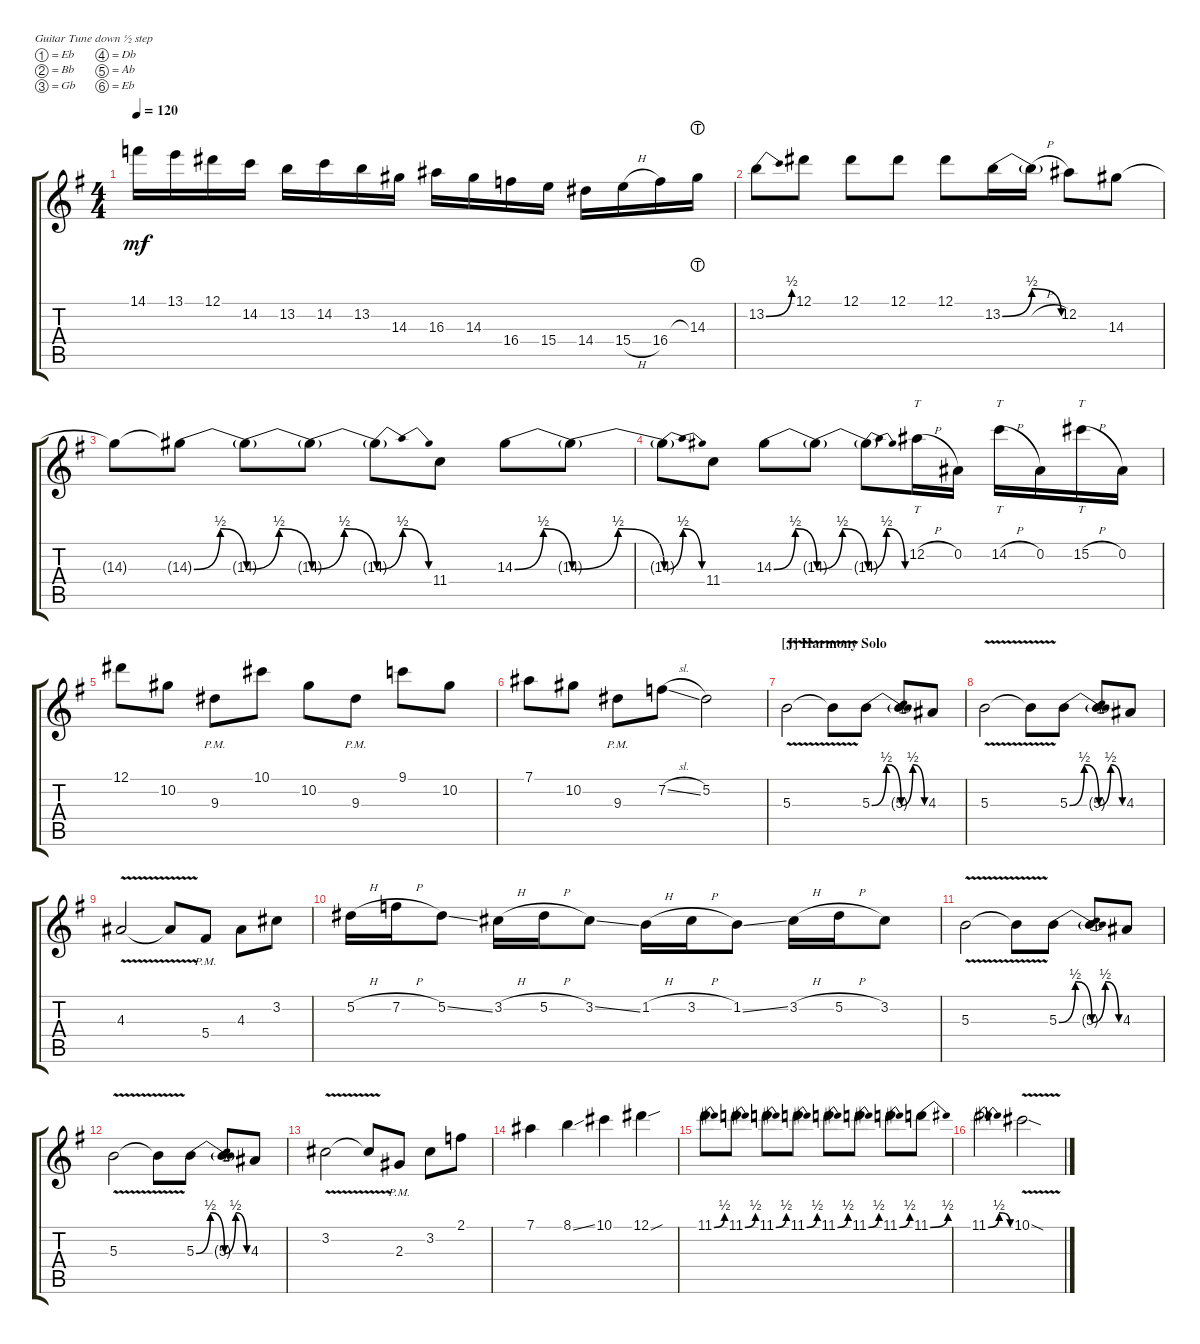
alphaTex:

\defaultSystemsLayout 4
\bracketExtendMode groupsimilarinstruments
\singleTrackTrackNamePolicy hidden
\multiTrackTrackNamePolicy hidden
\firstSystemTrackNameOrientation horizontal
\otherSystemsTrackNameOrientation horizontal
\track ("Vladimir Kholstinin" "E-Gt") {instrument distortionguitar}
\staff {score tabs}
\tuning (Eb4 Bb3 Gb3 Db3 Ab2 Eb2)
\ts (4 4)
\tempo 120
\clef g2
\scale
1.03909
\ks g
14.1.16{dy mf} 13.1.16 12.1.16 14.2.16 13.2.16 14.2.16 13.2.16 14.3.16 16.3.16 14.3.16 16.4.16 15.4.16 14.4.16 15.4{h}.16 16.4.16 14.3{lht}.16 |
\scale
0.960908 13.2{be (bend 0 0 12.6 2)}.8 12.1.8 12.1.8 12.1.8 12.1.8 13.2{be (bendrelease 0 0 10.2 2 20.4 2 30 0)}.16 13.2{h t}.16 12.2.8 14.3.8 |
\scale
1.03909 14.3{t}.8 14.3{be (bendrelease 0 0 11.4 2 20.4 2 30 0) t}.8 14.3{be (bendrelease 0 0 9 2 20.4 2 30 0) t}.8 14.3{be (bendrelease 0 0 12 2 20.4 2 30 0) t}.8 14.3{be (bendrelease 0 0 10.2 2 10.799999999999999 2 18.599999999999998 0) t}.8 11.4.8 14.3{be (bendrelease 0 0 10.799999999999999 2 20.4 2 30 0)}.8 14.3{be (bendrelease 0 0 11.4 2 20.4 2 30 0) t}.8 |
\scale
0.960908 14.3{be (bendrelease 0 0 9.6 2 10.799999999999999 2 19.2 0) t}.8 11.4.8 14.3{be (bendrelease 0 0 10.799999999999999 2 20.4 2 30 0)}.8 14.3{be (bendrelease 0 0 11.4 2 20.4 2 30 0) t}.8 14.3{be (bendrelease 0 0 11.4 2 20.4 2 30 0) t}.8 12.2{h}.16{tt} 0.2.16 14.2{h}.16{tt} 0.2.16 15.2{h}.16{tt} 0.2.16 |
\scale
1.03909 12.1.8 10.2.8 9.3{pm}.8 10.1.8 10.2.8 9.3{pm}.8 9.1.8 10.2.8 |
\scale
0.960908 7.1.8 10.2.8 9.3{pm}.8 7.2{sl}.8 5.2.2 |
\section ("J" "Harmony Solo")
\scale
1.03909 5.3{v}.2 5.3{v t}.8 5.3{be (bendrelease 0 0 10.799999999999999 2 20.4 2 30 0)}.8 5.3{be (bendrelease 0 0 11.4 2 20.4 2 30 0) t}.8 4.3.8 |
\scale
0.960908 5.3{v}.2 5.3{v t}.8 5.3{be (bendrelease 0 0 10.799999999999999 2 20.4 2 30 0)}.8 5.3{be (bendrelease 0 0 11.4 2 20.4 2 30 0) t}.8 4.3.8 |
\scale
1.03909 4.3{v}.2 4.3{v t}.8 5.4{pm}.8 4.3.8 3.2.8 |
\scale
0.960908 5.2{h}.16 7.2{h}.16 5.2{ss}.8 3.2{h}.16 5.2{h}.16 3.2{ss}.8 1.2{h}.16 3.2{h}.16 1.2{ss}.8 3.2{h}.16 5.2{h}.16 3.2.8 |
\scale
1.03909 5.3{v}.2 5.3{v t}.8 5.3{be (bendrelease 0 0 10.799999999999999 2 20.4 2 30 0)}.8 5.3{be (bendrelease 0 0 11.4 2 20.4 2 30 0) t}.8 4.3.8 |
\scale
0.960908 5.3{v}.2 5.3{v t}.8 5.3{be (bendrelease 0 0 10.799999999999999 2 20.4 2 30 0)}.8 5.3{be (bendrelease 0 0 11.4 2 20.4 2 30 0) t}.8 4.3.8 |
\scale
1.03909 3.2{v}.2 3.2{v t}.8 2.3{pm}.8 3.2.8 2.1.8 |
\scale
0.960908 7.1.4 8.1{ss}.4 10.1.4 12.1{sou}.4 |
\scale
1.03909 11.1{be (bend 0 0 14.399999999999999 2)}.8 11.1{be (bend 0 0 14.399999999999999 2)}.8 11.1{be (bend 0 0 14.399999999999999 2)}.8 11.1{be (bend 0 0 14.399999999999999 2)}.8 11.1{be (bend 0 0 14.399999999999999 2)}.8 11.1{be (bend 0 0 14.399999999999999 2)}.8 11.1{be (bend 0 0 14.399999999999999 2)}.8 11.1{be (bend 0 0 14.399999999999999 2)}.8 |
\scale
0.960908 11.1{be (bendrelease 0 0 9.6 2 20.4 2 30 0)}.2 10.1{v sod}.2
